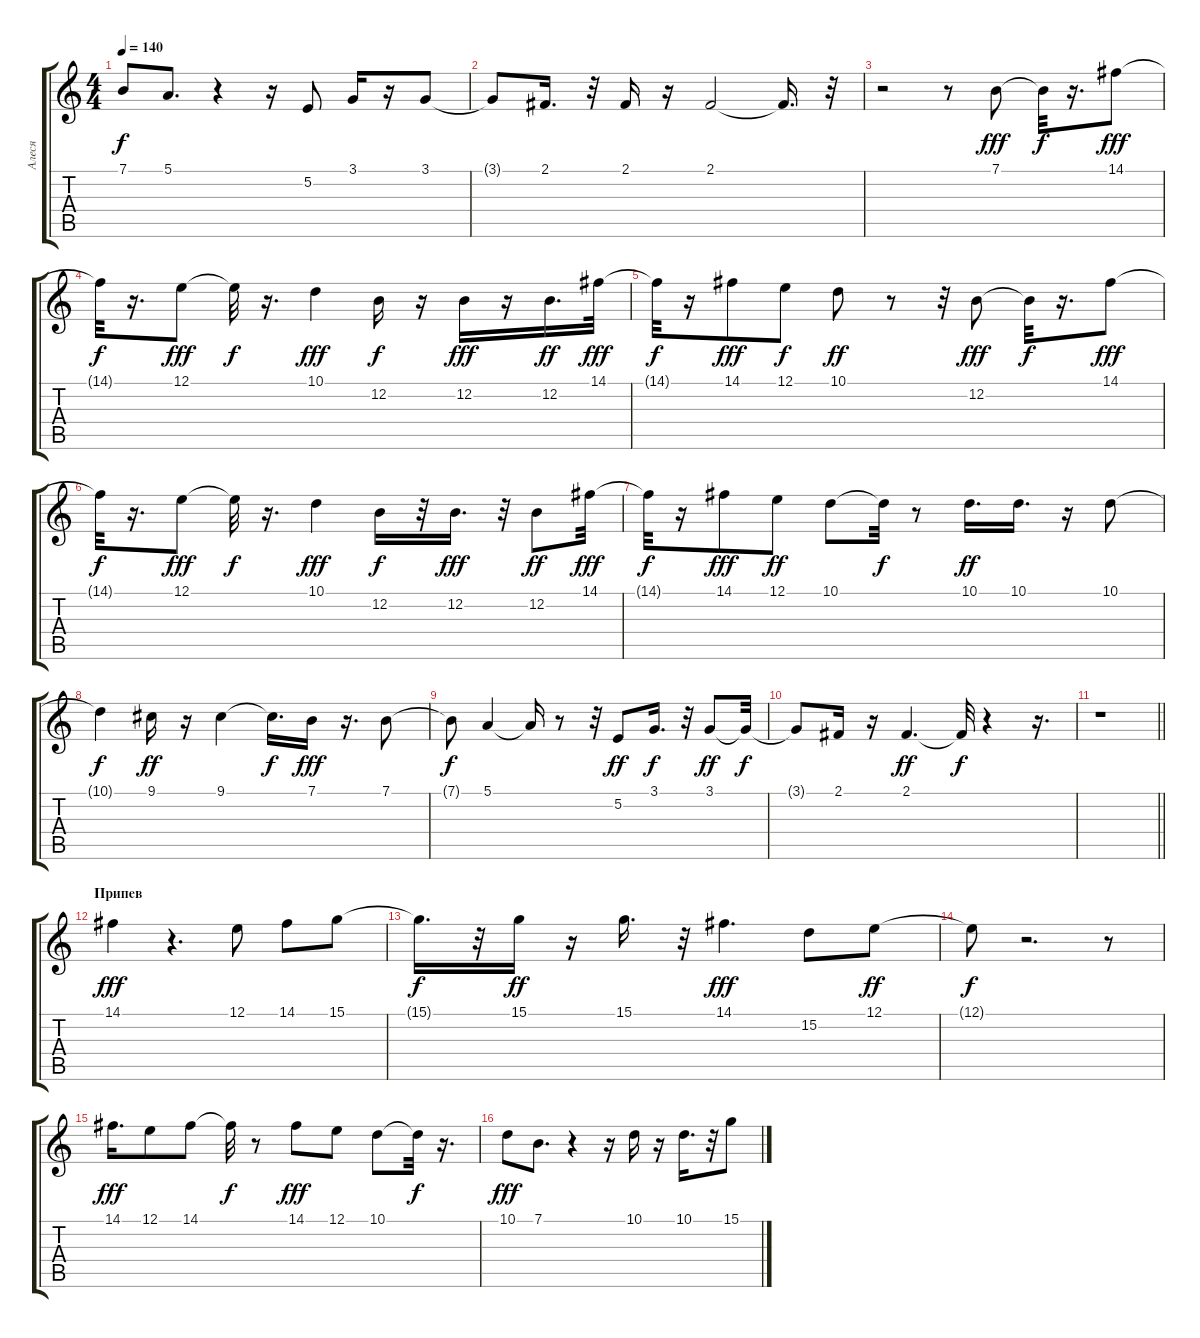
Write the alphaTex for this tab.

\track ("Алеся" "Алеся") {instrument stringensemble1}
\staff {score tabs}
\tuning (E4 B3 G3 D3 A2 E2) {hide}
\ts (4 4)
\tempo 140
\clef g2
\ks c
7.1{t}.8{dy f} 5.1.8{d} r.4 r.16 5.2.8 3.1.16 r.16 3.1.8 |
3.1{t}.8 2.1.16{d} r.32 2.1.16 r.16 2.1.2 2.1{t}.16{d} r.32 |
r.2 r.8 7.1.8{dy fff} 7.1{t}.32{dy f} r.16{d} 14.1.8{dy fff} |
14.1{t}.32{dy f} r.16{d} 12.1.8{dy fff} 12.1{t}.32{dy f} r.16{d} 10.1.4{dy fff} 12.2.16{dy f} r.16 12.2.16{dy fff} r.16 12.2.16{d dy ff} 14.1.32{dy fff} |
14.1{t}.32{dy f} r.16 14.1.8{dy fff} 12.1.8{dy f} 10.1.8{dy ff} r.8 r.32 12.2.8{dy fff} 12.2{t}.32{dy f} r.16{d} 14.1.8{dy fff} |
14.1{t}.32{dy f} r.16{d} 12.1.8{dy fff} 12.1{t}.32{dy f} r.16{d} 10.1.4{dy fff} 12.2.16{dy f} r.32 12.2.16{d dy fff} r.32 12.2.8{dy ff} 14.1.32{dy fff} |
14.1{t}.32{dy f} r.16 14.1.8{dy fff} 12.1.8{dy ff} 10.1.8 10.1{t}.32{dy f} r.8 10.1.16{d dy ff} 10.1.16{d} r.16 10.1.8 |
10.1{t}.4{dy f} 9.1.16{dy ff} r.16 9.1.4 9.1{t}.16{d dy f} 7.1.16{dy fff} r.16{d} 7.1.8 |
7.1{t}.8{dy f} 5.1.4 5.1{t}.16 r.8 r.32 5.2.8{dy ff} 3.1.16{d dy f} r.32 3.1.8{dy ff} 3.1{t}.32{dy f} |
3.1{t}.8 2.1.16 r.16 2.1.4{d dy ff} 2.1{t}.32{dy f} r.4 r.16{d} |
\barLineRight lightlight
r.1 |
\section ("" "Припев")
14.1.4{dy fff} r.4{d} 12.1.8 14.1.8 15.1.8 |
15.1{t}.16{d dy f} r.32 15.1.16{dy ff} r.16 15.1.16{d} r.32 14.1.4{d dy fff} 15.2.8 12.1.8{dy ff} |
12.1{t}.8{dy f} r.2{d} r.8 |
14.1.16{d dy fff} 12.1.8 14.1.8 14.1{t}.32{dy f} r.8 14.1.8{dy fff} 12.1.8 10.1.8 10.1{t}.32{dy f} r.16{d} |
10.1.8{dy fff} 7.1.8{d} r.4 r.16 10.1.16 r.16 10.1.16{d} r.32 15.1.8
